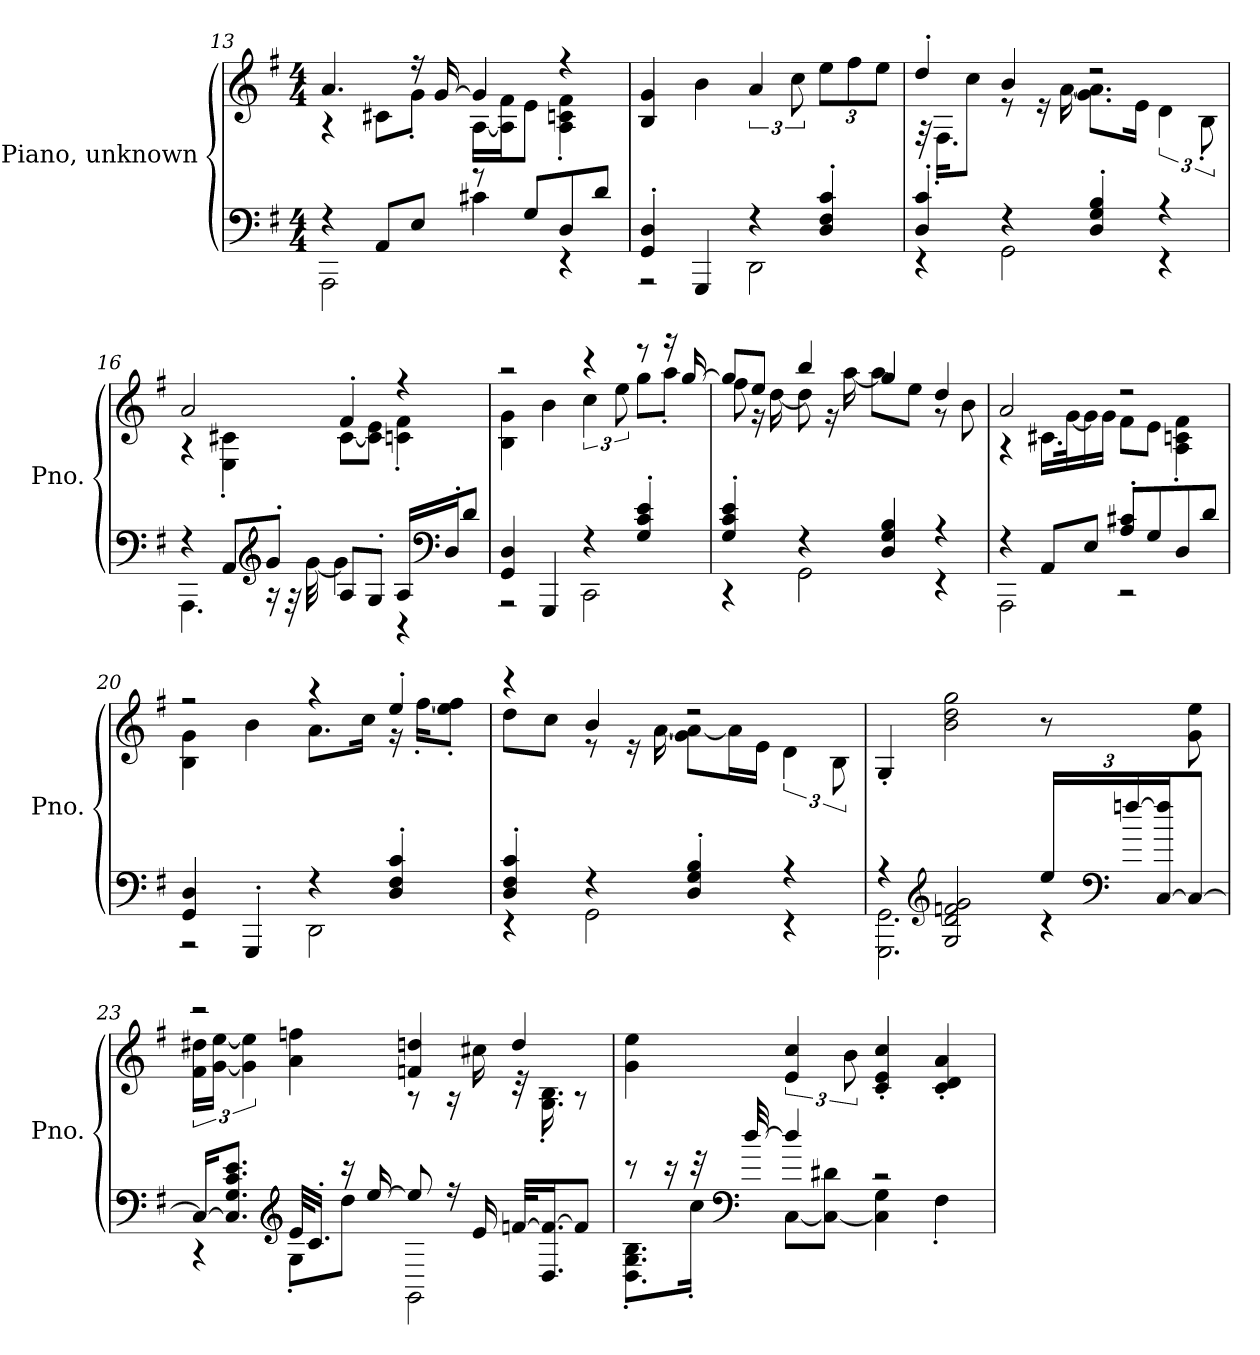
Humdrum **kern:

**kern	**kern
*part1	*part1
*staff2	*staff1
*I"Piano, unknown	*
*I'Pno.	*
!!LO:LB:g=z
*clefF4	*clefG2
*k[f#]	*k[f#]
*M4/4	*M4/4
=13	=13
*^	*^
4r	2AAA\	4.a/	4r
8AA/L	.	.	8c#X\L
8E/J	.	16r	8g'\J
.	.	[16g/	.
8r	4c#X\	4g/]	[16A\LL
.	.	.	16A\] 16f#\J
8G/L	.	.	8e\J
8D/	4r	4r	4A\' 4cn\' 4f#\'
8d/J	.	.	.
*	*	*v	*v
=14	=14	=14
4GG/' 4D/'	2r	4B/ 4g/
4GGG/	.	4b\
4r	2DD\	6a/
.	.	12cc\
*	*	*Xbrackettup
4D/' 4F#/' 4c/'	.	12ee\L
.	.	12ff#\
.	.	12ee\J
=15	=15	=15
*	*	*^
4D/' 4c/'	4r	4dd'/	32r
.	.	.	16.F#'\KL
.	.	.	8cc\J
4r	2GG\	4b/	8r
.	.	.	16r
.	.	.	[16a\
4D/' 4G/' 4B/'	.	2r	8.g\ 8.a\]L
.	.	.	16e\Jk
*	*	*	*brackettup
4r	4r	.	6d\
.	.	.	12B'\
!!LO:PB:g=z	!!
=16	=16	=16	=16
4r	4.AAA\	2a/	4r
8AA/L	.	.	4E\' 4c#X\'
*clefG2	*	*	*
8g'/J	16r	.	.
.	32r	.	.
.	[32g\	.	.
8A/L	4g\]	4f#'/	[8c#\L
8G'/J	.	.	8c#\] 8e\J
16A/LL	4r	4r	4cn\' 4f#\'
*clefF4	*	*	*
16D'/J	.	.	.
8d/J	.	.	.
=17	=17	=17	=17
4GG/ 4D/	2r	2r	4B\ 4g\
4GGG/	.	.	4b\
4r	2CC\	4r	6cc\
.	.	.	12ee\
4G/' 4c/' 4e/'	.	8r	8gg\L
.	.	16r	8aa'\J
.	.	[16gg/	.
=18	=18	=18	=18
4G/' 4c/' 4e/'	4r	8gg/L]	8ff#\
.	.	8ee/J	16r
.	.	.	[16dd\
4r	2GG\	4bb/	8dd\]
.	.	.	16r
.	.	.	[16aa\
4D/ 4G/ 4B/	.	4gg/	8aa\L]
.	.	.	8ee\J
4r	4r	4dd/	8r
.	.	.	8b\
!!LO:LB:g=z	!!
=19	=19	=19	=19
4r	2AAA\	2a/	4r
8AA/L	.	.	16.c#X\LL
.	.	.	[32g\K
8E/J	.	.	16g\]
.	.	.	16g\JJ
8A/' 8c#X/'L	2r	2r	8f#\L
8G/	.	.	8e\J
8D/	.	.	4A\' 4cn\' 4f#\'
8d/J	.	.	.
=20	=20	=20	=20
4GG/ 4D/	2r	2r	4B\ 4g\
4GGG'/	.	.	4b\
4r	2DD\	4r	8.a\L
.	.	.	16cc\Jk
4D/' 4F#/' 4c/'	.	4ee'/	16r
.	.	.	[16ff#'\KL
.	.	.	8ee\' 8ff#\]'J
=21	=21	=21	=21
4D/' 4F#/' 4c/'	4r	4r	8dd\L
.	.	.	8cc\J
4r	2GG\	4b/	8r
.	.	.	16r
.	.	.	[16a\
4D/' 4G/' 4B/'	.	2r	8g\ 8a\_L
.	.	.	16a\L]
.	.	.	16e\JJ
4r	4r	.	6d\
.	.	.	12B\
*	*	*v	*v
!!LO:LB:g=z
=22	=22	=22
4r	2.GGG\ 2.GG\	4G'/
*clefG2	*	*
2G/ 2d/ 2fn/ 2g/	.	2b\ 2dd\ 2gg\
*Xbrackettup	*	*
24ee/LL	4r	8r
*clefF4	*	*
[24ffn/	.	.
[24C/ 24ff/]J	.	.
8C/J_	.	8g\ 8ee\
=23	=23	=23
*	*	*^
16C/KL_	4r	2r	24f#\ 24dd#X\LL
.	.	.	[24g\ [24ee\JJ
8.C/] 8.G/ 8.c/ 8.e/J	.	.	.
.	.	.	6g\] 6ee\]
*clefG2	*	*	*
32e/KLL	8G'\L	.	4a\ 4ffn\
16.c'/JJ	.	.	.
16r	8dd\J	.	.
[16ee/	.	.	.
8ee/]	2GG\	4fn/ 4ddn/	8r
16r	.	.	16r
16e/	.	.	16cc#X\
[32fn/KLL	.	4dd/	32r
16.D/ 16.f/_J	.	.	16.G\' 16.B\'
8f/J]	.	.	8r
*	*	*v	*v
!!LO:LB:g=z
=24	=24	=24
8r	8.D\' 8.G\' 8.B\'L	4g\ 4ee\
16r	.	.
32r	16cc'\Jk	.
*clefF4	*	*
[32dd/	.	.
4dd/]	[8C\L	6e/ 6cc/
.	8C\_ 8d#X\J	.
.	.	12b\
2r	4C\] 4G\	4c/' 4e/' 4cc/'
.	4F#'\	4c/' 4d/' 4a/'
*v	*v	*
=	=
*-	*-
